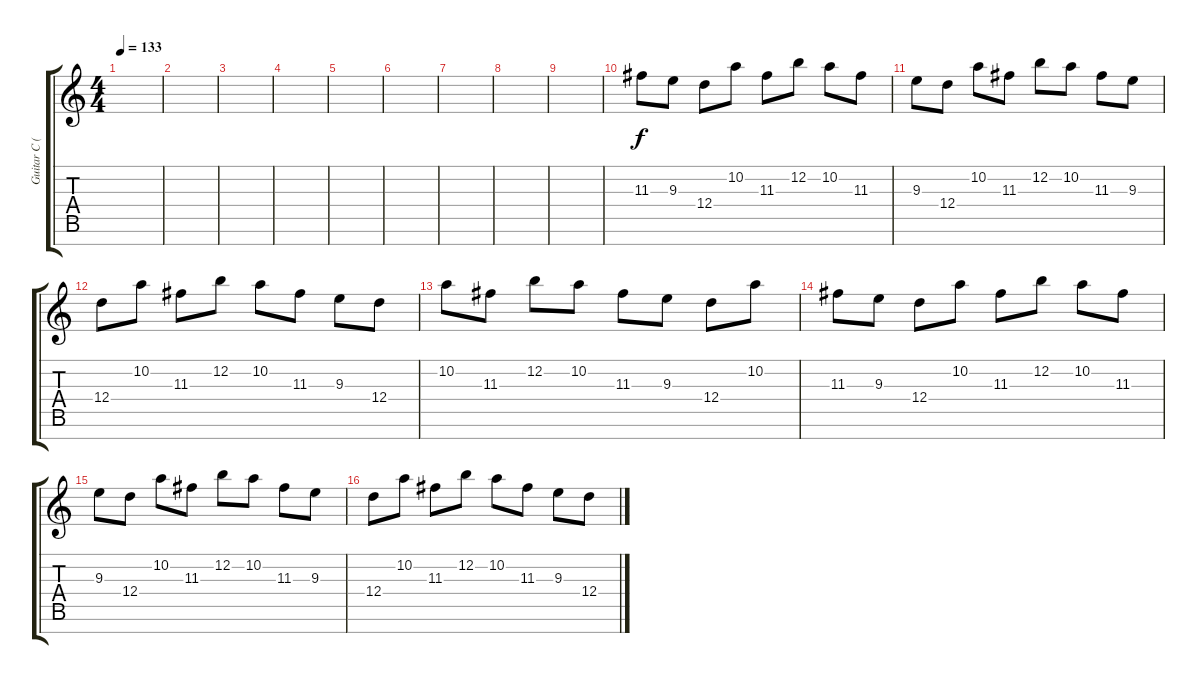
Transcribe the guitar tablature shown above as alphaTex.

\track ("Guitar C (High 7)" "Guitar C (") {instrument electricguitarjazz}
\staff {score tabs}
\tuning (E4 B3 G3 D3 A2 E2 B1) {hide}
\ts (4 4)
\tempo 133
\clef g2
\ks c
|
|
|
|
|
|
|
|
|
11.3.8{instrument overdrivenguitar} 9.3.8 12.4.8 10.2.8 11.3.8 12.2.8 10.2.8 11.3.8 |
9.3.8 12.4.8 10.2.8 11.3.8 12.2.8 10.2.8 11.3.8 9.3.8 |
12.4.8 10.2.8 11.3.8 12.2.8 10.2.8 11.3.8 9.3.8 12.4.8 |
10.2.8 11.3.8 12.2.8 10.2.8 11.3.8 9.3.8 12.4.8 10.2.8 |
11.3.8 9.3.8 12.4.8 10.2.8 11.3.8 12.2.8 10.2.8 11.3.8 |
9.3.8 12.4.8 10.2.8 11.3.8 12.2.8 10.2.8 11.3.8 9.3.8 |
12.4.8 10.2.8 11.3.8 12.2.8 10.2.8 11.3.8 9.3.8 12.4.8
